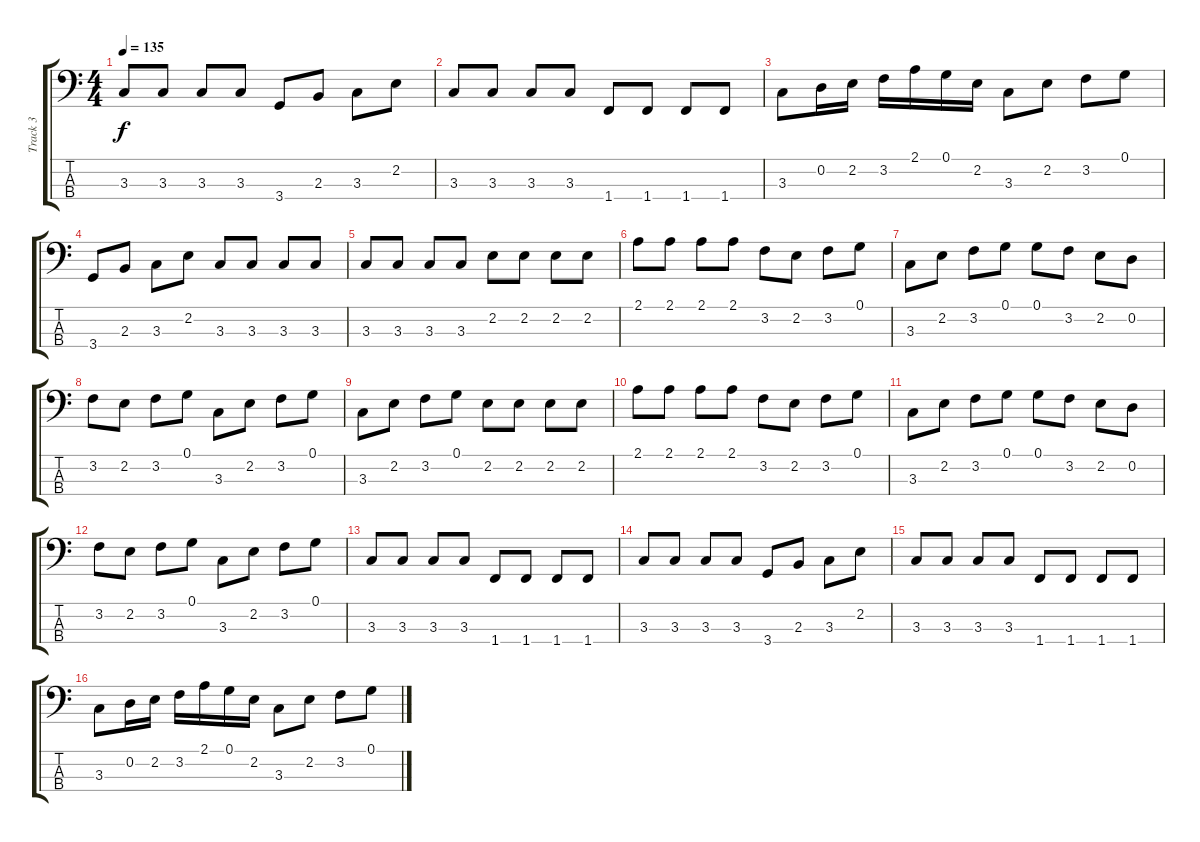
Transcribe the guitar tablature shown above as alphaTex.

\track ("Track 3" "Track 3") {instrument electricbassfinger}
\staff {score tabs}
\tuning (G2 D2 A1 E1) {hide}
\ts (4 4)
\tempo 135
\clef f4
\ks c
3.3.8{dy f} 3.3.8 3.3.8 3.3.8 3.4.8 2.3.8 3.3.8 2.2.8 |
3.3.8 3.3.8 3.3.8 3.3.8 1.4.8 1.4.8 1.4.8 1.4.8 |
3.3.8 0.2.16 2.2.16 3.2.16 2.1.16 0.1.16 2.2.16 3.3.8 2.2.8 3.2.8 0.1.8 |
3.4.8 2.3.8 3.3.8 2.2.8 3.3.8 3.3.8 3.3.8 3.3.8 |
3.3.8 3.3.8 3.3.8 3.3.8 2.2.8 2.2.8 2.2.8 2.2.8 |
2.1.8 2.1.8 2.1.8 2.1.8 3.2.8 2.2.8 3.2.8 0.1.8 |
3.3.8 2.2.8 3.2.8 0.1.8 0.1.8 3.2.8 2.2.8 0.2.8 |
3.2.8 2.2.8 3.2.8 0.1.8 3.3.8 2.2.8 3.2.8 0.1.8 |
3.3.8 2.2.8 3.2.8 0.1.8 2.2.8 2.2.8 2.2.8 2.2.8 |
2.1.8 2.1.8 2.1.8 2.1.8 3.2.8 2.2.8 3.2.8 0.1.8 |
3.3.8 2.2.8 3.2.8 0.1.8 0.1.8 3.2.8 2.2.8 0.2.8 |
3.2.8 2.2.8 3.2.8 0.1.8 3.3.8 2.2.8 3.2.8 0.1.8 |
3.3.8 3.3.8 3.3.8 3.3.8 1.4.8 1.4.8 1.4.8 1.4.8 |
3.3.8 3.3.8 3.3.8 3.3.8 3.4.8 2.3.8 3.3.8 2.2.8 |
3.3.8 3.3.8 3.3.8 3.3.8 1.4.8 1.4.8 1.4.8 1.4.8 |
3.3.8 0.2.16 2.2.16 3.2.16 2.1.16 0.1.16 2.2.16 3.3.8 2.2.8 3.2.8 0.1.8
